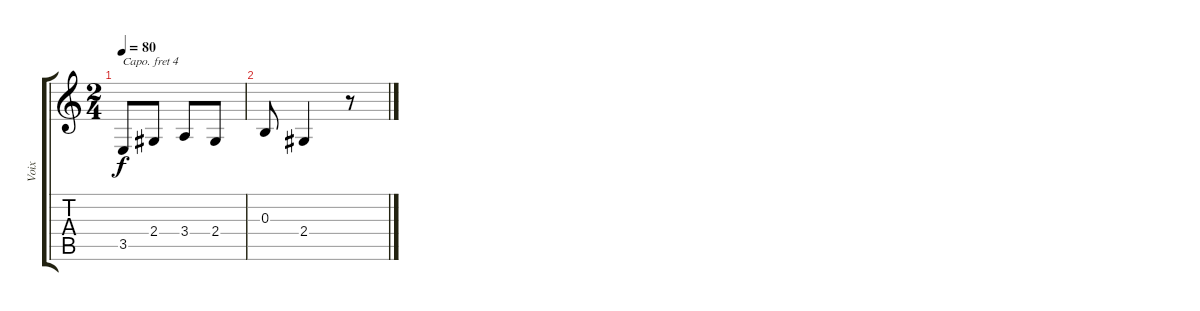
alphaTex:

\track ("Voix" "Voix") {instrument tenorsax}
\staff {score tabs}
\capo 4
\tuning (E4 B3 G3 D3 A2 E2) {hide}
\ts (2 4)
\tempo 80
\clef g2
\ks c
3.5.8{dy f} 2.4.8 3.4.8 2.4.8 |
0.3.8 2.4.4 r.8
